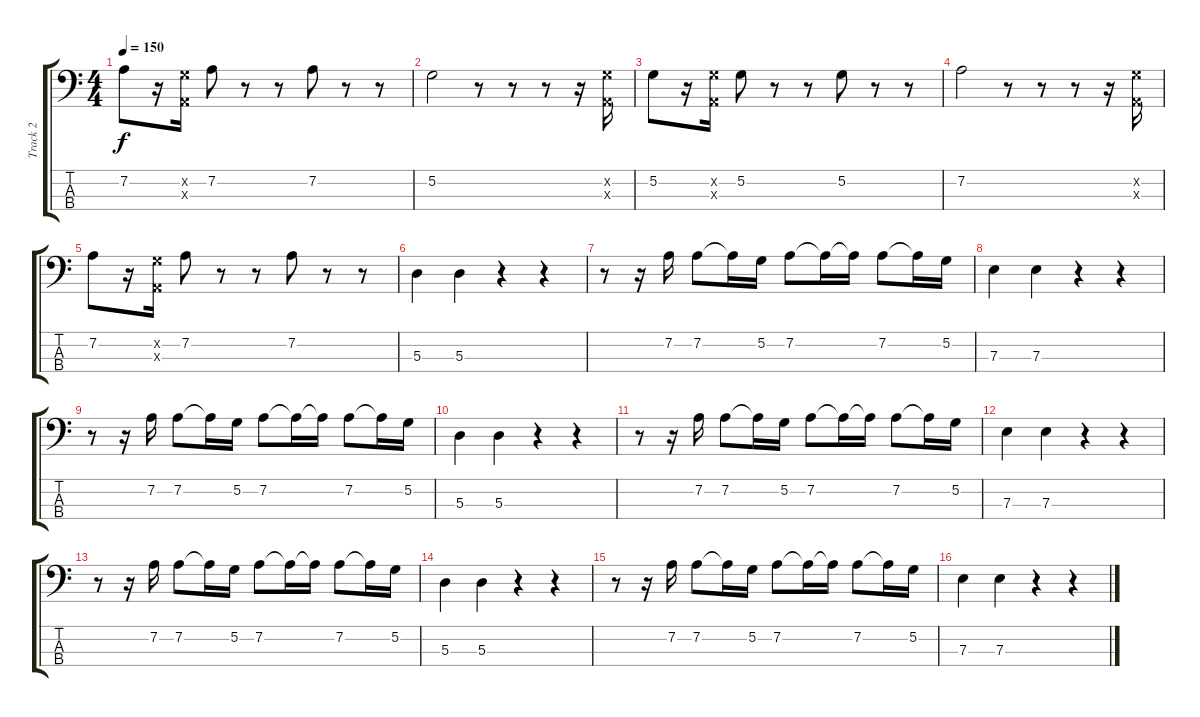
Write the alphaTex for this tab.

\track ("Track 2" "Track 2") {instrument acousticbass}
\staff {score tabs}
\tuning (G2 D2 A1 E1) {hide}
\ts (4 4)
\tempo 150
\clef f4
\ks c
7.2.8{dy f} r.16 (5.2{x} 0.3{x}).16 7.2.8 r.8 r.8 7.2.8 r.8 r.8 |
5.2.2 r.8 r.8 r.8 r.16 (5.2{x} 0.3{x}).16 |
5.2.8 r.16 (5.2{x} 0.3{x}).16 5.2.8 r.8 r.8 5.2.8 r.8 r.8 |
7.2.2 r.8 r.8 r.8 r.16 (5.2{x} 0.3{x}).16 |
7.2.8 r.16 (5.2{x} 0.3{x}).16 7.2.8 r.8 r.8 7.2.8 r.8 r.8 |
5.3.4 5.3.4 r.4 r.4 |
r.8 r.16 7.2.16 7.2.8 7.2{t}.16 5.2.16 7.2.8 7.2{t}.16 7.2{t}.16 7.2.8 7.2{t}.16 5.2.16 |
7.3.4 7.3.4 r.4 r.4 |
r.8 r.16 7.2.16 7.2.8 7.2{t}.16 5.2.16 7.2.8 7.2{t}.16 7.2{t}.16 7.2.8 7.2{t}.16 5.2.16 |
5.3.4 5.3.4 r.4 r.4 |
r.8 r.16 7.2.16 7.2.8 7.2{t}.16 5.2.16 7.2.8 7.2{t}.16 7.2{t}.16 7.2.8 7.2{t}.16 5.2.16 |
7.3.4 7.3.4 r.4 r.4 |
r.8 r.16 7.2.16 7.2.8 7.2{t}.16 5.2.16 7.2.8 7.2{t}.16 7.2{t}.16 7.2.8 7.2{t}.16 5.2.16 |
5.3.4 5.3.4 r.4 r.4 |
r.8 r.16 7.2.16 7.2.8 7.2{t}.16 5.2.16 7.2.8 7.2{t}.16 7.2{t}.16 7.2.8 7.2{t}.16 5.2.16 |
7.3.4 7.3.4 r.4 r.4
